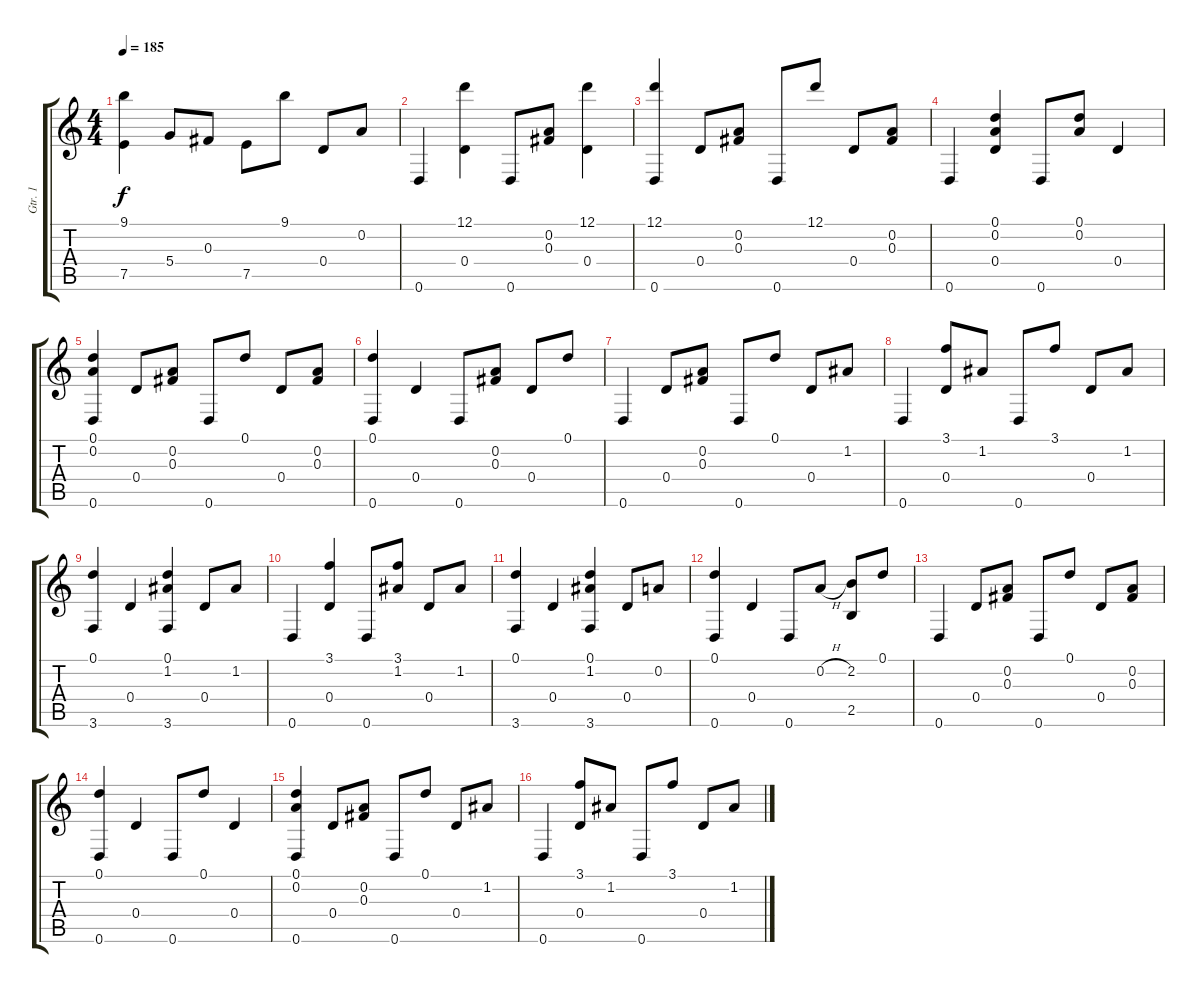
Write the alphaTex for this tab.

\track ("Gtr. 1" "Gtr. 1") {instrument acousticguitarsteel}
\staff {score tabs}
\tuning (D4 A3 Gb3 D3 A2 D2) {hide}
\ts (4 4)
\tempo 185
\clef g2
\ks c
(9.1 7.5).4{dy f} 5.4.8 0.3.8 7.5.8 9.1.8 0.4.8 0.2.8 |
0.6.4 (12.1 0.4).4 0.6.8 (0.2 0.3).8 (12.1 0.4).4 |
(12.1 0.6).4 0.4.8 (0.2 0.3).8 0.6.8 12.1.8 0.4.8 (0.2 0.3).8 |
0.6.4 (0.1 0.2 0.4).4 0.6.8 (0.1 0.2).8 0.4.4 |
(0.1 0.2 0.6).4 0.4.8 (0.2 0.3).8 0.6.8 0.1.8 0.4.8 (0.2 0.3).8 |
(0.1 0.6).4 0.4.4 0.6.8 (0.2 0.3).8 0.4.8 0.1.8 |
0.6.4 0.4.8 (0.2 0.3).8 0.6.8 0.1.8 0.4.8 1.2.8 |
0.6.4 (3.1 0.4).8 1.2.8 0.6.8 3.1.8 0.4.8 1.2.8 |
(0.1 3.6).4 0.4.4 (0.1 1.2 3.6).4 0.4.8 1.2.8 |
0.6.4 (3.1 0.4).4 0.6.8 (3.1 1.2).8 0.4.8 1.2.8 |
(0.1 3.6).4 0.4.4 (0.1 1.2 3.6).4 0.4.8 0.2.8 |
(0.1 0.6).4 0.4.4 0.6.8 0.2{h}.8 (2.2 2.5).8 0.1.8 |
0.6.4 0.4.8 (0.2 0.3).8 0.6.8 0.1.8 0.4.8 (0.2 0.3).8 |
(0.1 0.6).4 0.4.4 0.6.8 0.1.8 0.4.4 |
(0.1 0.2 0.6).4 0.4.8 (0.2 0.3).8 0.6.8 0.1.8 0.4.8 1.2.8 |
0.6.4 (3.1 0.4).8 1.2.8 0.6.8 3.1.8 0.4.8 1.2.8
